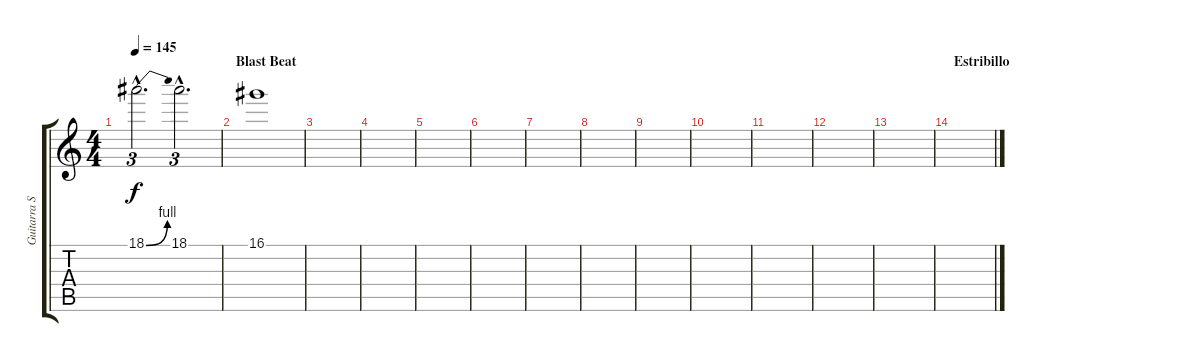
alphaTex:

\track ("Guitarra Solo" "Guitarra S") {instrument distortionguitar}
\staff {score tabs}
\tuning (E4 B3 G3 D3 A2 E2) {hide}
\ts (4 4)
\tempo 145
\clef g2
\ks c
18.1{be (bend 0 0 60 4) hac}.2{d tu (3 2) dy f} 18.1{hac}.2{d tu (3 2)} |
\section ("" "Blast Beat")
16.1.1 |
|
|
|
|
|
|
|
|
|
|
|
\section ("" "Estribillo")
